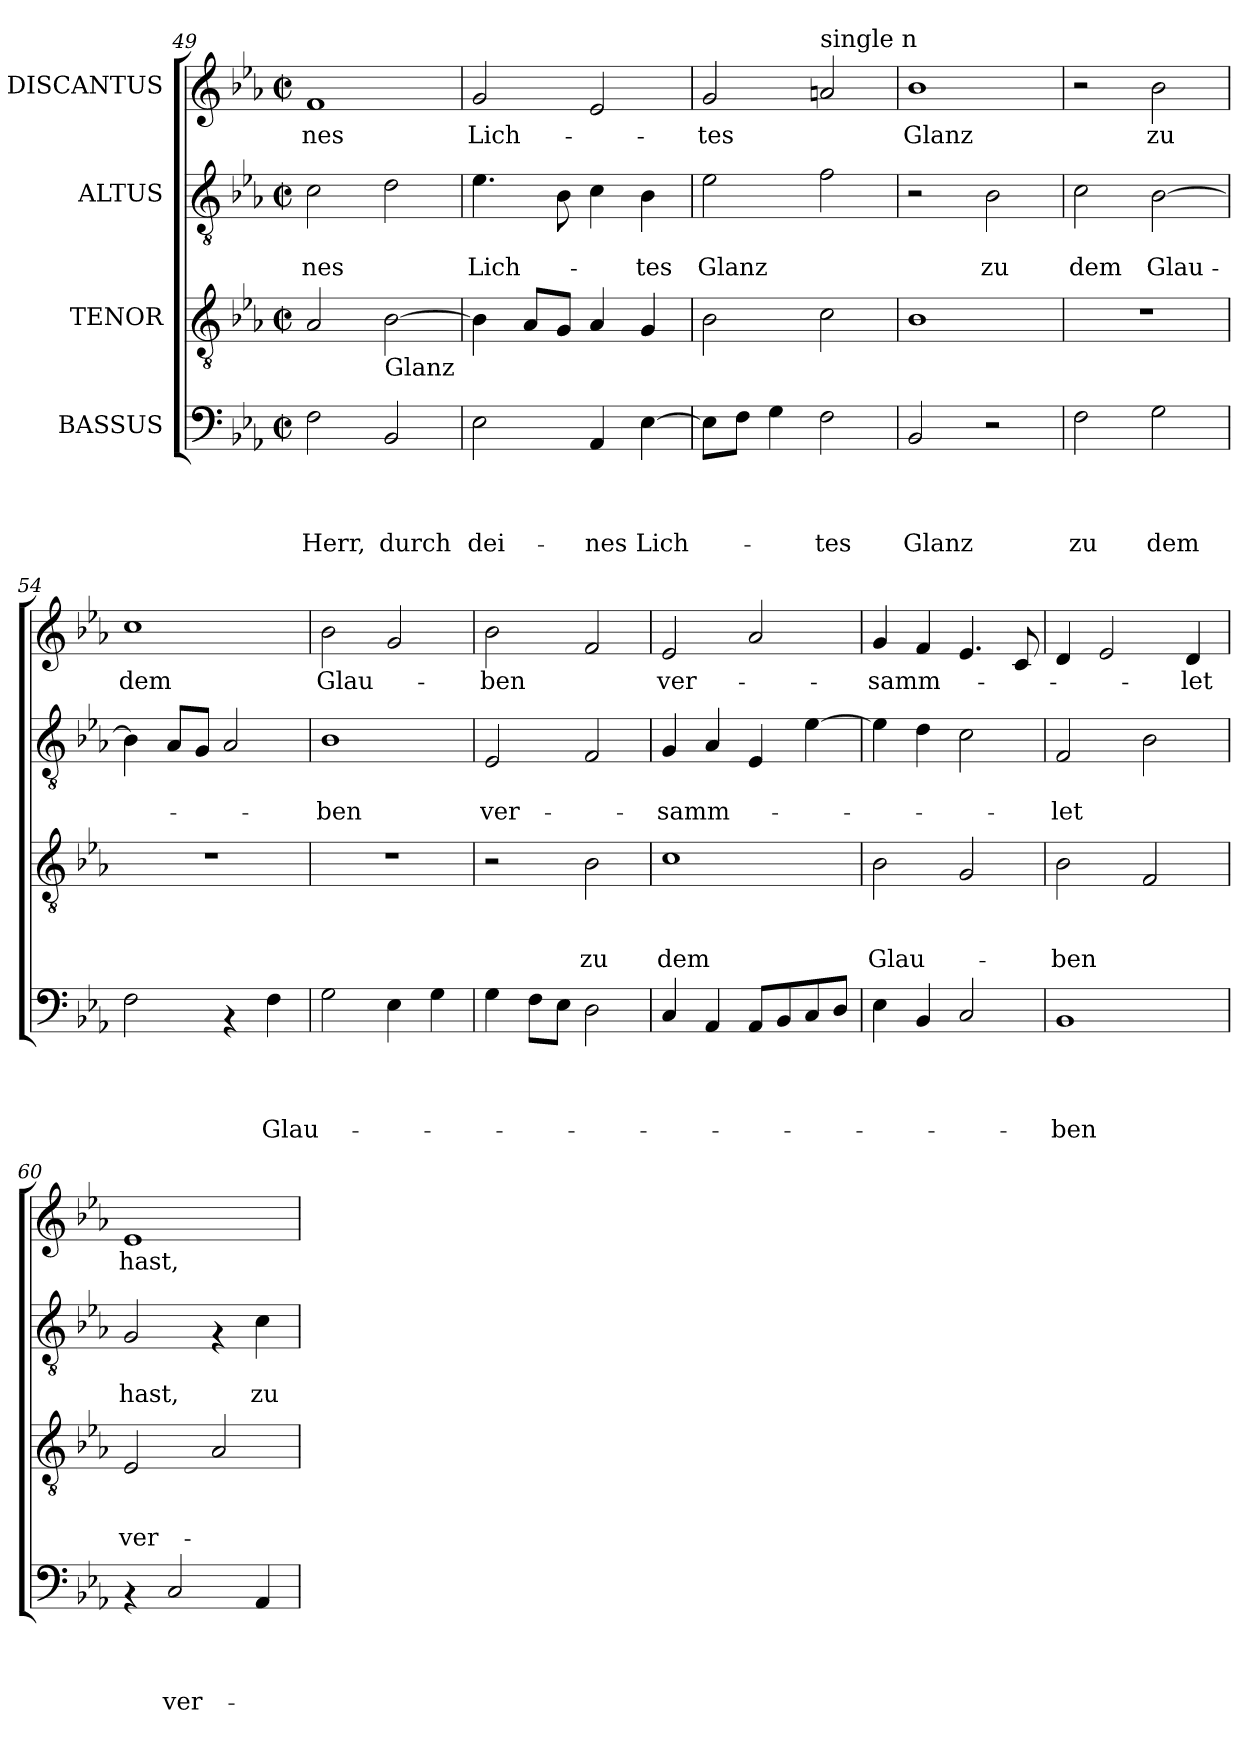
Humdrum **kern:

**kern	**text	**text	**text	**text	**kern	**text	**text	**text	**kern	**text	**text	**kern	**text
*part4	*part4	*part4	*part4	*part4	*part3	*part3	*part3	*part3	*part2	*part2	*part2	*part1	*part1
*staff4	*staff4	*staff4	*staff4	*staff4	*staff3	*staff3	*staff3	*staff3	*staff2	*staff2	*staff2	*staff1	*staff1
*I"BASSUS	*	*	*	*	*I"TENOR	*	*	*	*I"ALTUS	*	*	*I"DISCANTUS	*
!!LO:PB:g=z
*clefF4	*	*	*	*	*clefGv2	*	*	*	*clefGv2	*	*	*clefG2	*
*k[b-e-a-]	*	*	*	*	*k[b-e-a-]	*	*	*	*k[b-e-a-]	*	*	*k[b-e-a-]	*
*E-:	*	*	*	*	*E-:	*	*	*	*E-:	*	*	*E-:	*
*M2/2	*	*	*	*	*M2/2	*	*	*	*M2/2	*	*	*M2/2	*
*met(c|)	*	*	*	*	*met(c|)	*	*	*	*met(c|)	*	*	*met(c|)	*
=49	=49	=49	=49	=49	=49	=49	=49	=49	=49	=49	=49	=49	=49
!	!	!	!	!LO:LY:b	!	!	!	!	!	!	!LO:LY:b	!	!LO:LY:b
2F\	.	.	.	Herr,	2A-/	.	.	.	2c\	.	-nes	1f	-nes
!	!	!	!	!	!LO:TX:b:t=Glanz	!	!	!	!	!	!	!	!
!	!	!	!	!LO:LY:b	!	!	!	!	!	!	!	!	!
2BB-/	.	.	.	durch	[>2B-\	.	.	.	2d\	.	.	.	.
=50	=50	=50	=50	=50	=50	=50	=50	=50	=50	=50	=50	=50	=50
!	!	!	!	!LO:LY:b	!	!	!	!	!	!	!LO:LY:b	!	!LO:LY:b
2E-\	.	.	.	dei-	4B-\]	.	.	.	4.e-\	.	Lich-	2g/	Lich-
.	.	.	.	.	8A-/L	.	.	.	.	.	.	.	.
.	.	.	.	.	8G/J	.	.	.	8B-\	.	.	.	.
!	!	!	!	!LO:LY:b	!	!	!	!	!	!	!	!	!
4AA-/	.	.	.	-nes	4A-/	.	.	.	4c\	.	.	2e-/	.
!	!	!	!	!LO:LY:b	!	!	!	!	!	!	!LO:LY:b	!	!
[>4E-\	.	.	.	Lich-	4G/	.	.	.	4B-\	.	-tes	.	.
=51	=51	=51	=51	=51	=51	=51	=51	=51	=51	=51	=51	=51	=51
!	!	!	!	!	!	!	!	!	!	!	!LO:LY:b	!	!LO:LY:b
8E-\L]	.	.	.	.	2B-\	.	.	.	2e-\	.	Glanz	2g/	-tes
8F\J	.	.	.	.	.	.	.	.	.	.	.	.	.
4G\	.	.	.	.	.	.	.	.	.	.	.	.	.
!	!	!	!	!	!	!	!	!	!	!	!	!LO:TX:a:t=single n	!
!	!	!	!	!LO:LY:b	!	!	!	!	!	!	!	!	!
2F\	.	.	.	-tes	2c\	.	.	.	2f\	.	.	2a/	.
=52	=52	=52	=52	=52	=52	=52	=52	=52	=52	=52	=52	=52	=52
!	!	!	!	!LO:LY:b	!	!	!	!	!	!	!	!	!LO:LY:b
2BB-/	.	.	.	Glanz	1B-	.	.	.	2r	.	.	1b-	Glanz
!	!	!	!	!	!	!	!	!	!	!	!LO:LY:b	!	!
2r	.	.	.	.	.	.	.	.	2B-\	.	zu	.	.
=53	=53	=53	=53	=53	=53	=53	=53	=53	=53	=53	=53	=53	=53
!	!	!	!	!LO:LY:b	!	!	!	!	!	!	!LO:LY:b	!	!
2F\	.	.	.	zu	1r	.	.	.	2c\	.	dem	2r	.
!	!	!	!	!LO:LY:b	!	!	!	!	!	!	!LO:LY:b	!	!LO:LY:b
2G\	.	.	.	dem	.	.	.	.	[>2B-\	.	Glau-	2b-\	zu
=54	=54	=54	=54	=54	=54	=54	=54	=54	=54	=54	=54	=54	=54
!	!	!	!	!	!	!	!	!	!	!	!	!	!LO:LY:b
2F\	.	.	.	.	1r	.	.	.	4B-\]	.	.	1cc	dem
.	.	.	.	.	.	.	.	.	8A-/L	.	.	.	.
.	.	.	.	.	.	.	.	.	8G/J	.	.	.	.
4rAA	.	.	.	.	.	.	.	.	2A-/	.	.	.	.
!	!	!	!	!LO:LY:b	!	!	!	!	!	!	!	!	!
4F\	.	.	.	Glau-	.	.	.	.	.	.	.	.	.
=55	=55	=55	=55	=55	=55	=55	=55	=55	=55	=55	=55	=55	=55
!	!	!	!	!	!	!	!	!	!	!	!LO:LY:b	!	!LO:LY:b
2G\	.	.	.	.	1r	.	.	.	1B-	.	-ben	2b-\	Glau-
4E-\	.	.	.	.	.	.	.	.	.	.	.	2g/	.
4G\	.	.	.	.	.	.	.	.	.	.	.	.	.
!!LO:PB:g=z
=56	=56	=56	=56	=56	=56	=56	=56	=56	=56	=56	=56	=56	=56
!	!	!	!	!	!	!	!	!	!	!	!LO:LY:b	!	!LO:LY:b
4G\	.	.	.	.	2r	.	.	.	2E-/	.	ver-	2b-\	-ben
8F\L	.	.	.	.	.	.	.	.	.	.	.	.	.
8E-\J	.	.	.	.	.	.	.	.	.	.	.	.	.
!	!	!	!	!	!	!	!	!LO:LY:b	!	!	!	!	!
2D\	.	.	.	.	2B-\	.	.	zu	2F/	.	.	2f/	.
=57	=57	=57	=57	=57	=57	=57	=57	=57	=57	=57	=57	=57	=57
!	!	!	!	!	!	!	!	!LO:LY:b	!	!	!LO:LY:b	!	!LO:LY:b
4C/	.	.	.	.	1c	.	.	dem	4G/	.	-samm-	2e-/	ver-
4AA-/	.	.	.	.	.	.	.	.	4A-/	.	.	.	.
8AA-/L	.	.	.	.	.	.	.	.	4E-/	.	.	2a-/	.
8BB-/	.	.	.	.	.	.	.	.	.	.	.	.	.
8C/	.	.	.	.	.	.	.	.	[>4e-\	.	.	.	.
8D/J	.	.	.	.	.	.	.	.	.	.	.	.	.
=58	=58	=58	=58	=58	=58	=58	=58	=58	=58	=58	=58	=58	=58
!	!	!	!	!	!	!	!	!LO:LY:b	!	!	!	!	!LO:LY:b
4E-\	.	.	.	.	2B-\	.	.	Glau-	4e-\]	.	.	4g/	-samm-
4BB-/	.	.	.	.	.	.	.	.	4d\	.	.	4f/	.
2C/	.	.	.	.	2G/	.	.	.	2c\	.	.	4.e-/	.
.	.	.	.	.	.	.	.	.	.	.	.	8c/	.
=59	=59	=59	=59	=59	=59	=59	=59	=59	=59	=59	=59	=59	=59
!	!	!	!	!LO:LY:b	!	!	!	!LO:LY:b	!	!	!LO:LY:b	!	!
1BB-	.	.	.	-ben	2B-\	.	.	-ben	2F/	.	-let	4d/	.
.	.	.	.	.	.	.	.	.	.	.	.	2e-/	.
.	.	.	.	.	2F/	.	.	.	2B-\	.	.	.	.
!	!	!	!	!	!	!	!	!	!	!	!	!	!LO:LY:b
.	.	.	.	.	.	.	.	.	.	.	.	4d/	-let
=60	=60	=60	=60	=60	=60	=60	=60	=60	=60	=60	=60	=60	=60
!	!	!	!	!	!	!	!	!LO:LY:b	!	!	!LO:LY:b	!	!LO:LY:b
4rAA	.	.	.	.	2E-/	.	.	ver-	2G/	.	hast,	1e-	hast,
!	!	!	!	!LO:LY:b	!	!	!	!	!	!	!	!	!
2C/	.	.	.	ver-	.	.	.	.	.	.	.	.	.
.	.	.	.	.	2A-/	.	.	.	4rF	.	.	.	.
!	!	!	!	!	!	!	!	!	!	!	!LO:LY:b	!	!
4AA-/	.	.	.	.	.	.	.	.	4c\	.	zu	.	.
=	=	=	=	=	=	=	=	=	=	=	=	=	=
*-	*-	*-	*-	*-	*-	*-	*-	*-	*-	*-	*-	*-	*-
